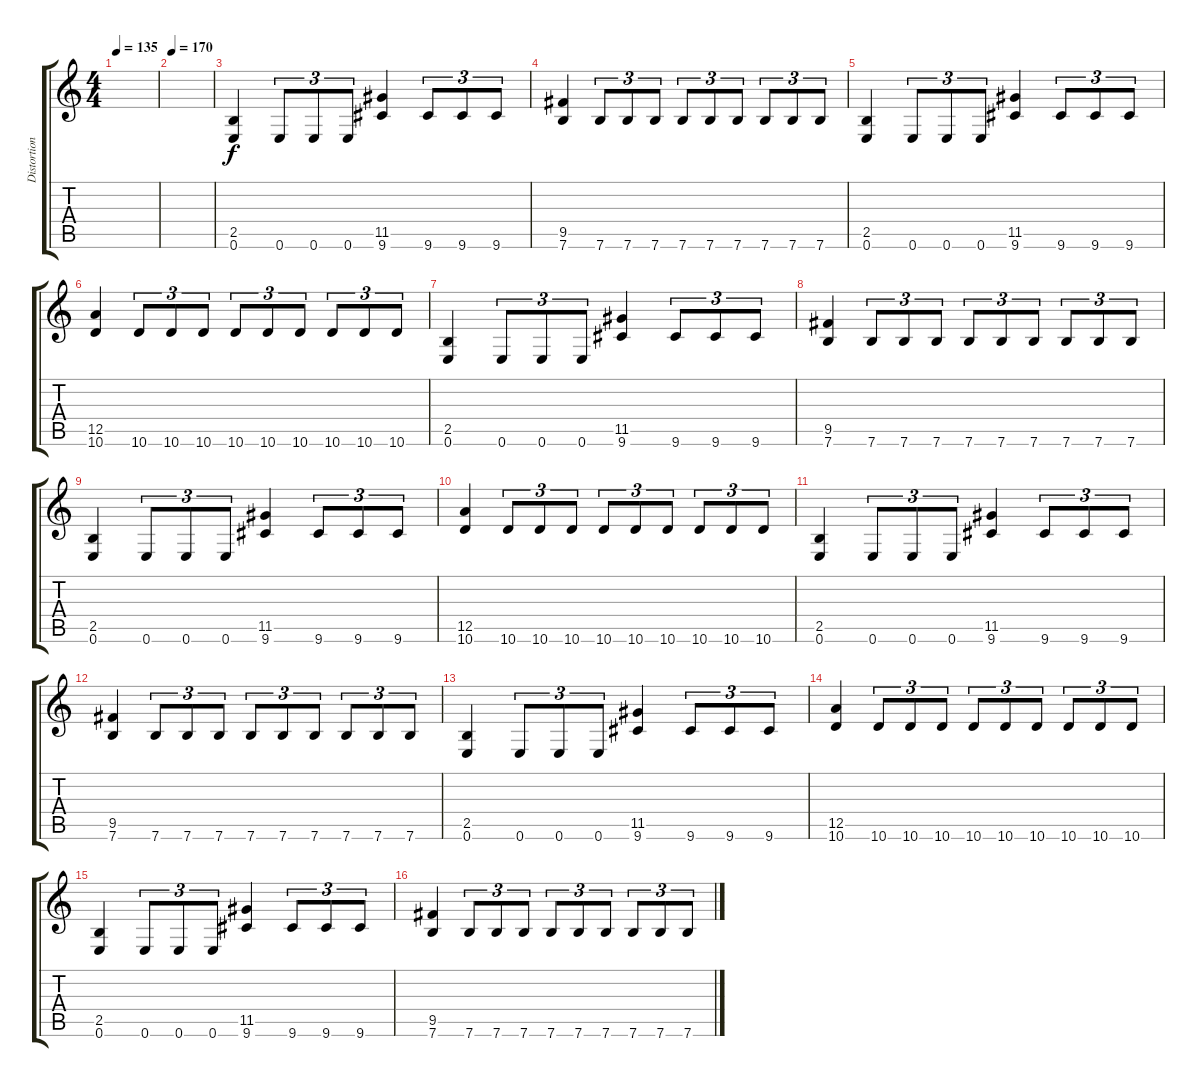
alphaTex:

\track ("Distortion Guitar" "Distortion") {instrument distortionguitar}
\staff {score tabs}
\tuning (E4 B3 G3 D3 A2 E2) {hide}
\ts (4 4)
\tempo 135
\clef g2
\ks c
|
\tempo 170
|
(2.5 0.6).4 0.6.8{tu (3 2)} 0.6.8{tu (3 2)} 0.6.8{tu (3 2)} (11.5 9.6).4 9.6.8{tu (3 2)} 9.6.8{tu (3 2)} 9.6.8{tu (3 2)} |
(9.5 7.6).4 7.6.8{tu (3 2)} 7.6.8{tu (3 2)} 7.6.8{tu (3 2)} 7.6.8{tu (3 2)} 7.6.8{tu (3 2)} 7.6.8{tu (3 2)} 7.6.8{tu (3 2)} 7.6.8{tu (3 2)} 7.6.8{tu (3 2)} |
(2.5 0.6).4 0.6.8{tu (3 2)} 0.6.8{tu (3 2)} 0.6.8{tu (3 2)} (11.5 9.6).4 9.6.8{tu (3 2)} 9.6.8{tu (3 2)} 9.6.8{tu (3 2)} |
(12.5 10.6).4 10.6.8{tu (3 2)} 10.6.8{tu (3 2)} 10.6.8{tu (3 2)} 10.6.8{tu (3 2)} 10.6.8{tu (3 2)} 10.6.8{tu (3 2)} 10.6.8{tu (3 2)} 10.6.8{tu (3 2)} 10.6.8{tu (3 2)} |
(2.5 0.6).4 0.6.8{tu (3 2)} 0.6.8{tu (3 2)} 0.6.8{tu (3 2)} (11.5 9.6).4 9.6.8{tu (3 2)} 9.6.8{tu (3 2)} 9.6.8{tu (3 2)} |
(9.5 7.6).4 7.6.8{tu (3 2)} 7.6.8{tu (3 2)} 7.6.8{tu (3 2)} 7.6.8{tu (3 2)} 7.6.8{tu (3 2)} 7.6.8{tu (3 2)} 7.6.8{tu (3 2)} 7.6.8{tu (3 2)} 7.6.8{tu (3 2)} |
(2.5 0.6).4 0.6.8{tu (3 2)} 0.6.8{tu (3 2)} 0.6.8{tu (3 2)} (11.5 9.6).4 9.6.8{tu (3 2)} 9.6.8{tu (3 2)} 9.6.8{tu (3 2)} |
(12.5 10.6).4 10.6.8{tu (3 2)} 10.6.8{tu (3 2)} 10.6.8{tu (3 2)} 10.6.8{tu (3 2)} 10.6.8{tu (3 2)} 10.6.8{tu (3 2)} 10.6.8{tu (3 2)} 10.6.8{tu (3 2)} 10.6.8{tu (3 2)} |
(2.5 0.6).4 0.6.8{tu (3 2)} 0.6.8{tu (3 2)} 0.6.8{tu (3 2)} (11.5 9.6).4 9.6.8{tu (3 2)} 9.6.8{tu (3 2)} 9.6.8{tu (3 2)} |
(9.5 7.6).4 7.6.8{tu (3 2)} 7.6.8{tu (3 2)} 7.6.8{tu (3 2)} 7.6.8{tu (3 2)} 7.6.8{tu (3 2)} 7.6.8{tu (3 2)} 7.6.8{tu (3 2)} 7.6.8{tu (3 2)} 7.6.8{tu (3 2)} |
(2.5 0.6).4 0.6.8{tu (3 2)} 0.6.8{tu (3 2)} 0.6.8{tu (3 2)} (11.5 9.6).4 9.6.8{tu (3 2)} 9.6.8{tu (3 2)} 9.6.8{tu (3 2)} |
(12.5 10.6).4 10.6.8{tu (3 2)} 10.6.8{tu (3 2)} 10.6.8{tu (3 2)} 10.6.8{tu (3 2)} 10.6.8{tu (3 2)} 10.6.8{tu (3 2)} 10.6.8{tu (3 2)} 10.6.8{tu (3 2)} 10.6.8{tu (3 2)} |
(2.5 0.6).4 0.6.8{tu (3 2)} 0.6.8{tu (3 2)} 0.6.8{tu (3 2)} (11.5 9.6).4 9.6.8{tu (3 2)} 9.6.8{tu (3 2)} 9.6.8{tu (3 2)} |
(9.5 7.6).4 7.6.8{tu (3 2)} 7.6.8{tu (3 2)} 7.6.8{tu (3 2)} 7.6.8{tu (3 2)} 7.6.8{tu (3 2)} 7.6.8{tu (3 2)} 7.6.8{tu (3 2)} 7.6.8{tu (3 2)} 7.6.8{tu (3 2)}
